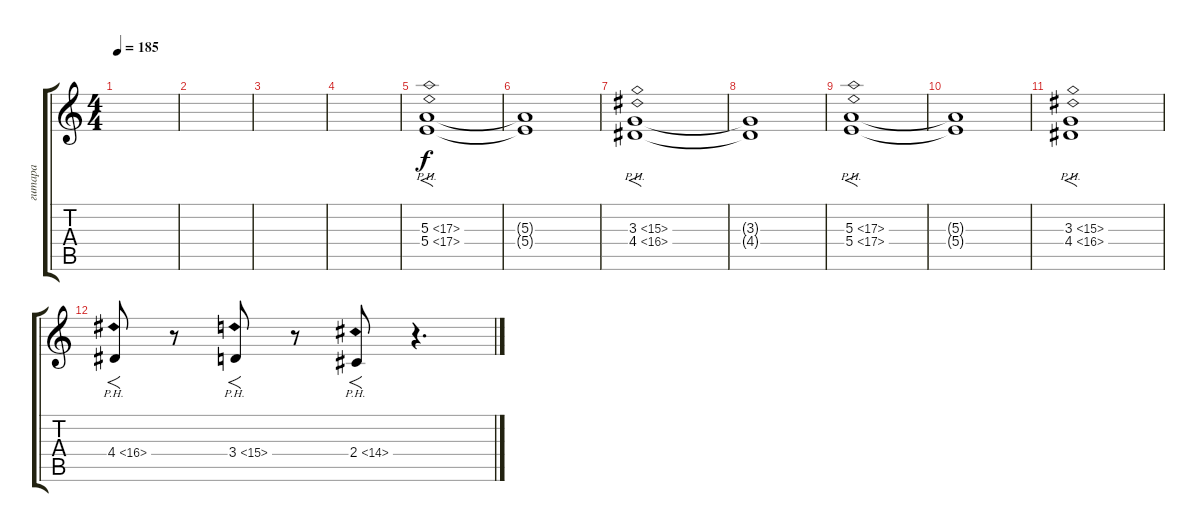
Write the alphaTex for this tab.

\track ("гитара" "гитара") {instrument overdrivenguitar}
\staff {score tabs}
\tuning (Db4 Ab3 E3 B2 Gb2 Db2) {hide}
\ts (4 4)
\tempo 185
\clef g2
\ks c
|
|
|
|
(5.3{ph 12} 5.4{ph 12}).1{f} |
(5.3{t} 5.4{t}).1 |
(3.3{ph 12} 4.4{ph 12}).1{f} |
(3.3{t} 4.4{t}).1 |
(5.3{ph 12} 5.4{ph 12}).1{f} |
(5.3{t} 5.4{t}).1 |
(3.3{ph 12} 4.4{ph 12}).1{f} |
4.4{ph 12}.8{f} r.8 3.4{ph 12}.8{f} r.8 2.4{ph 12}.8{f} r.4{d}
